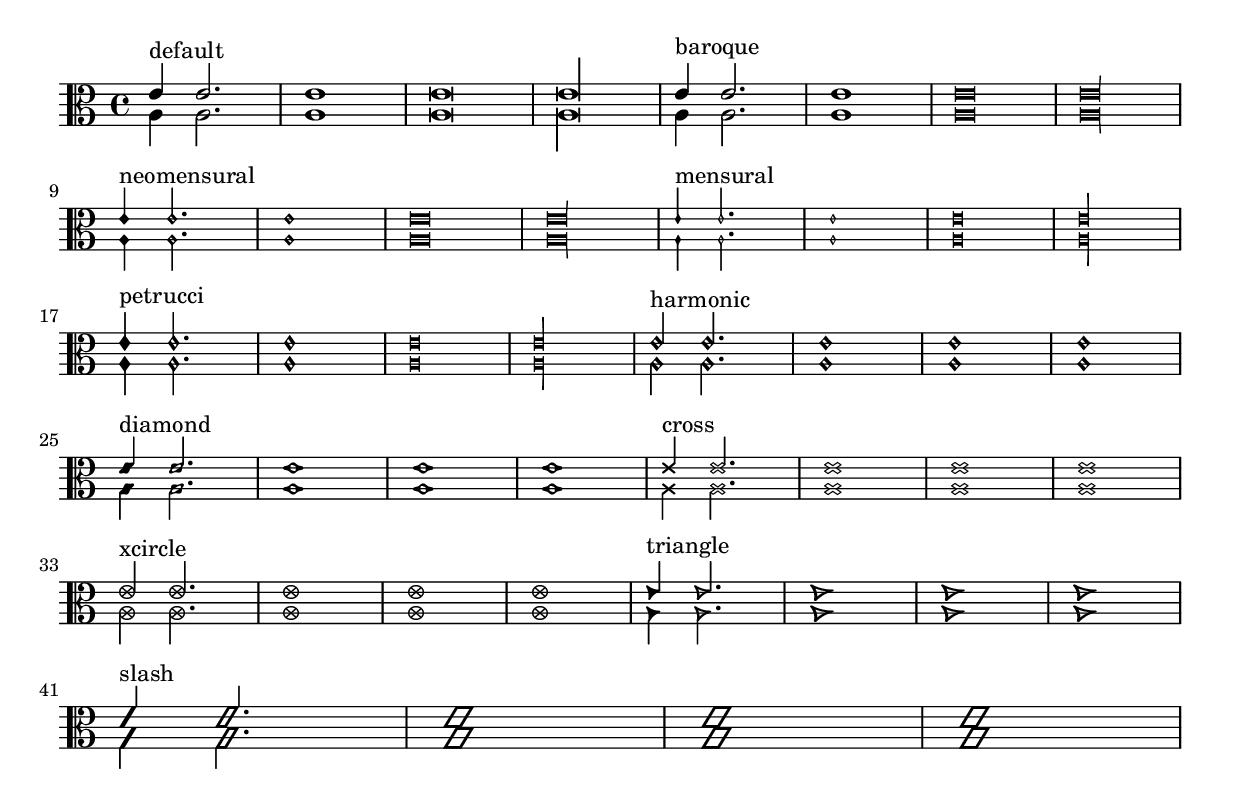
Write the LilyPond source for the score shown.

\version "2.6.0"
\header{
  texidoc="
Note head shapes may be set from several choices.  
The stem endings should be adjusted according to the note head.  
If you want different note head styles on one stem,
you must create a special context.

Harmonic notes have a different shape and different
dimensions. 
"
}

pattern = <<
  \new Voice {
    \override Stem  #'direction = #UP
    e'4 e'2. e'1 e'\breve*1/2 e'\longa*1/4
  }
  \new Voice {
    \override Stem  #'direction = #DOWN
    a4 a2. a1 a\breve*1/2 a\longa*1/4
  }
>>


\transpose c c {
  \clef C

  \override Staff.NoteHead  #'style = #'default
  s1*0^\markup { "default" }
  \pattern

  \override Staff.NoteHead  #'style = #'baroque
  s1*0^\markup { "baroque" }
  \pattern

  \break

  \override Staff.NoteHead  #'style = #'neomensural
  s1*0^\markup { "neomensural" }
  \pattern

  \override Staff.NoteHead  #'style = #'mensural
  s1*0^\markup { "mensural" }
  \pattern

  \break

  \override Staff.NoteHead  #'style = #'petrucci
  s1*0^\markup { "petrucci" }
  \pattern

  \override Staff.NoteHead  #'style = #'harmonic
  s1*0^\markup { "harmonic" }
  \pattern

  \break

  \override Staff.NoteHead  #'style = #'diamond
  s1*0^\markup { "diamond" }
  \pattern

  \override Staff.NoteHead  #'style = #'cross
  s1*0^\markup { "cross" }
  \pattern

  \break

  \override Staff.NoteHead  #'style = #'xcircle
  s1*0^\markup { "xcircle" }
  \pattern

  \override Staff.NoteHead  #'style = #'triangle
  s1*0^\markup { "triangle" }
  \pattern

  \break

  \override Staff.NoteHead  #'style = #'slash
  s1*0^\markup { "slash" }
  \pattern
}

\layout {
  indent = 0.0
  raggedright = ##t
}

